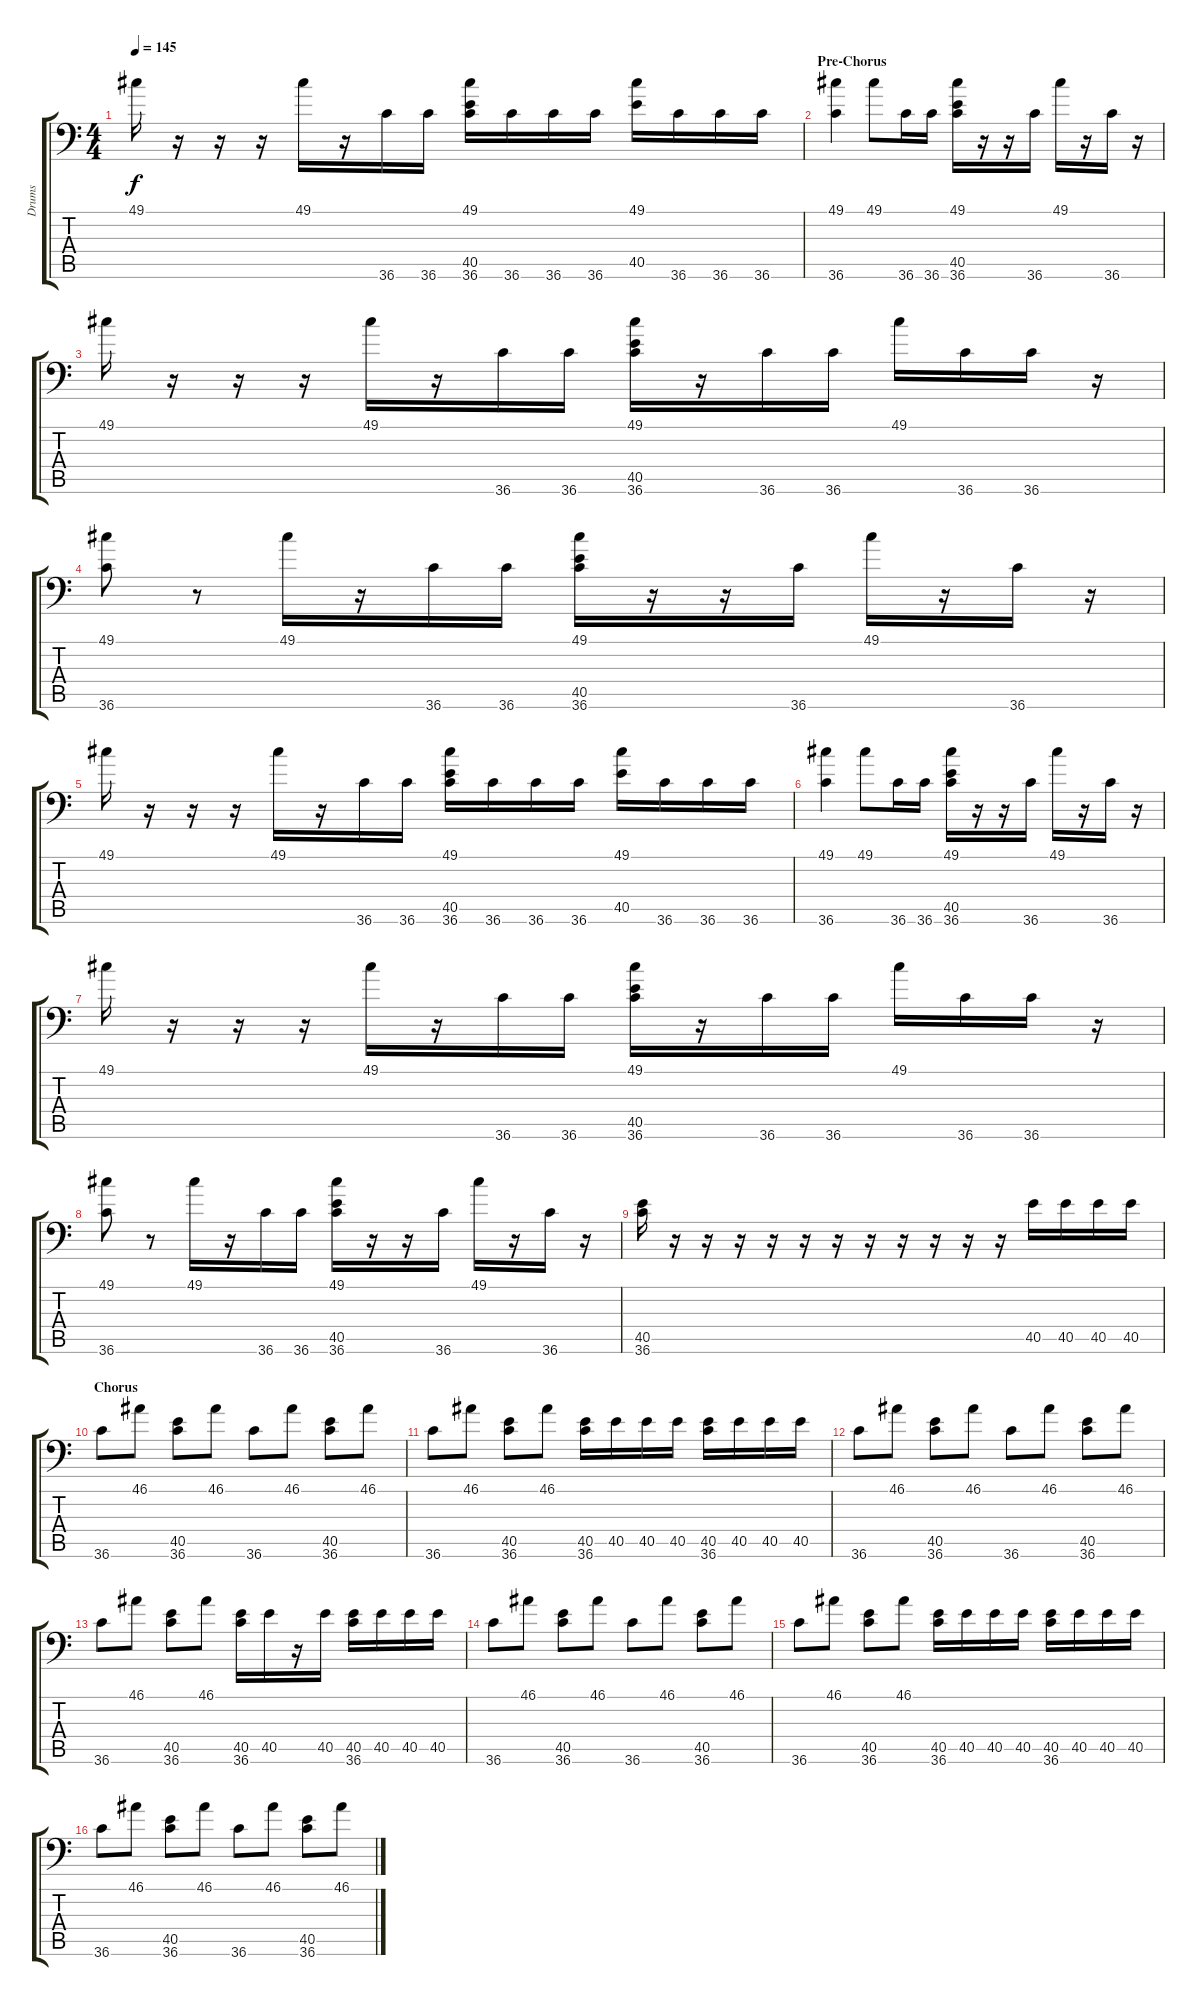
\track ("Drums" "Drums") {instrument acousticgrandpiano}
\staff {score tabs}
\tuning (C-1 C-1 C-1 C-1 C-1 C-1) {hide}
\ts (4 4)
\tempo 145
\clef f4
\ks c
49.1.16{dy f} r.16 r.16 r.16 49.1.16 r.16 36.6.16 36.6.16 (49.1 40.5 36.6).16 36.6.16 36.6.16 36.6.16 (49.1 40.5).16 36.6.16 36.6.16 36.6.16 |
\section ("" "Pre-Chorus")
(49.1 36.6).4 49.1.8 36.6.16 36.6.16 (49.1 40.5 36.6).16 r.16 r.16 36.6.16 49.1.16 r.16 36.6.16 r.16 |
49.1.16 r.16 r.16 r.16 49.1.16 r.16 36.6.16 36.6.16 (49.1 40.5 36.6).16 r.16 36.6.16 36.6.16 49.1.16 36.6.16 36.6.16 r.16 |
(49.1 36.6).8 r.8 49.1.16 r.16 36.6.16 36.6.16 (49.1 40.5 36.6).16 r.16 r.16 36.6.16 49.1.16 r.16 36.6.16 r.16 |
49.1.16 r.16 r.16 r.16 49.1.16 r.16 36.6.16 36.6.16 (49.1 40.5 36.6).16 36.6.16 36.6.16 36.6.16 (49.1 40.5).16 36.6.16 36.6.16 36.6.16 |
(49.1 36.6).4 49.1.8 36.6.16 36.6.16 (49.1 40.5 36.6).16 r.16 r.16 36.6.16 49.1.16 r.16 36.6.16 r.16 |
49.1.16 r.16 r.16 r.16 49.1.16 r.16 36.6.16 36.6.16 (49.1 40.5 36.6).16 r.16 36.6.16 36.6.16 49.1.16 36.6.16 36.6.16 r.16 |
(49.1 36.6).8 r.8 49.1.16 r.16 36.6.16 36.6.16 (49.1 40.5 36.6).16 r.16 r.16 36.6.16 49.1.16 r.16 36.6.16 r.16 |
(40.5 36.6).16 r.16 r.16 r.16 r.16 r.16 r.16 r.16 r.16 r.16 r.16 r.16 40.5.16 40.5.16 40.5.16 40.5.16 |
\section ("" "Chorus")
36.6.8 46.1.8 (40.5 36.6).8 46.1.8 36.6.8 46.1.8 (40.5 36.6).8 46.1.8 |
36.6.8 46.1.8 (40.5 36.6).8 46.1.8 (40.5 36.6).16 40.5.16 40.5.16 40.5.16 (40.5 36.6).16 40.5.16 40.5.16 40.5.16 |
36.6.8 46.1.8 (40.5 36.6).8 46.1.8 36.6.8 46.1.8 (40.5 36.6).8 46.1.8 |
36.6.8 46.1.8 (40.5 36.6).8 46.1.8 (40.5 36.6).16 40.5.16 r.16 40.5.16 (40.5 36.6).16 40.5.16 40.5.16 40.5.16 |
36.6.8 46.1.8 (40.5 36.6).8 46.1.8 36.6.8 46.1.8 (40.5 36.6).8 46.1.8 |
36.6.8 46.1.8 (40.5 36.6).8 46.1.8 (40.5 36.6).16 40.5.16 40.5.16 40.5.16 (40.5 36.6).16 40.5.16 40.5.16 40.5.16 |
36.6.8 46.1.8 (40.5 36.6).8 46.1.8 36.6.8 46.1.8 (40.5 36.6).8 46.1.8
